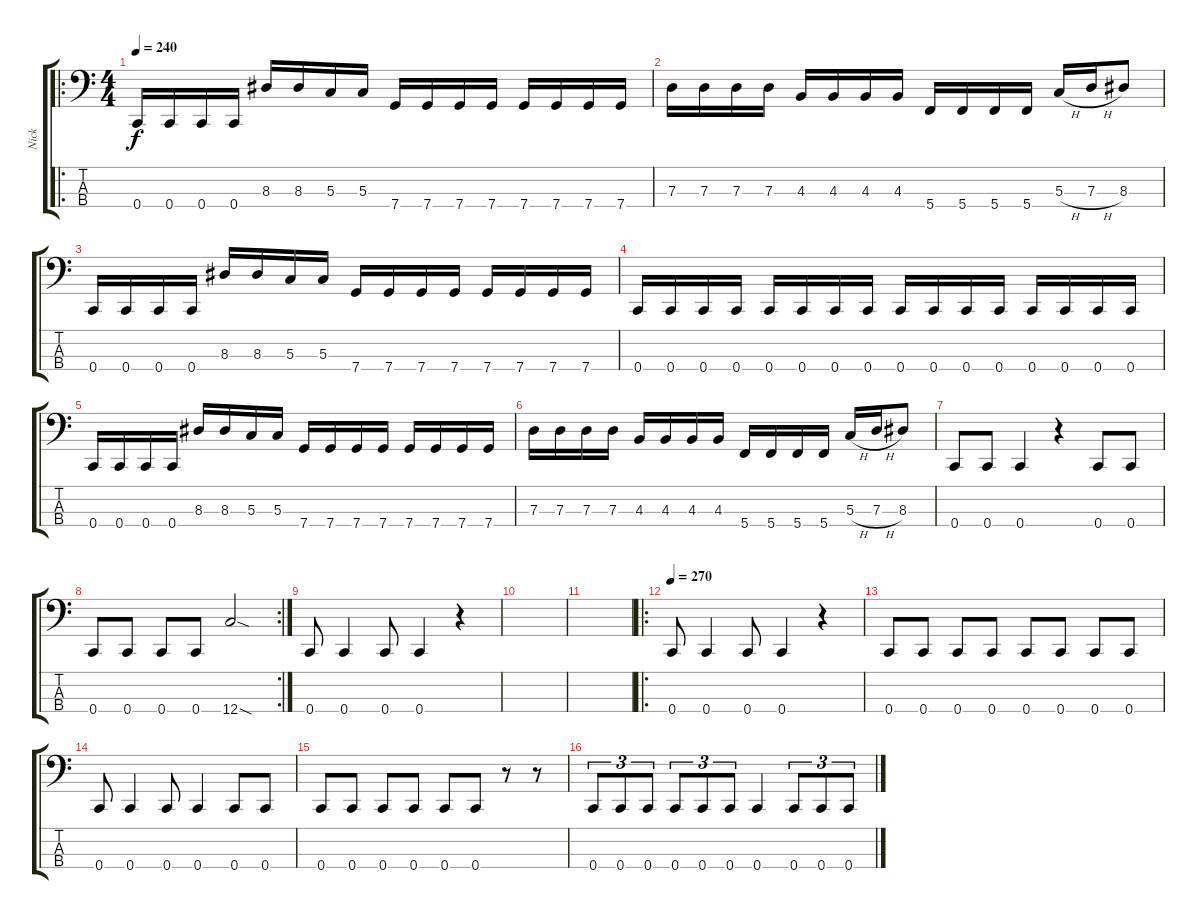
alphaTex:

\track ("Nick" "Nick") {instrument electricbassfinger}
\staff {score tabs}
\tuning (F2 C2 G1 C1) {hide}
\ro
\ts (4 4)
\tempo 240
\clef f4
\ks c
0.4.16{dy f} 0.4.16 0.4.16 0.4.16 8.3.16 8.3.16 5.3.16 5.3.16 7.4.16 7.4.16 7.4.16 7.4.16 7.4.16 7.4.16 7.4.16 7.4.16 |
7.3.16 7.3.16 7.3.16 7.3.16 4.3.16 4.3.16 4.3.16 4.3.16 5.4.16 5.4.16 5.4.16 5.4.16 5.3{h}.16 7.3{h}.16 8.3.8 |
0.4.16 0.4.16 0.4.16 0.4.16 8.3.16 8.3.16 5.3.16 5.3.16 7.4.16 7.4.16 7.4.16 7.4.16 7.4.16 7.4.16 7.4.16 7.4.16 |
0.4.16 0.4.16 0.4.16 0.4.16 0.4.16 0.4.16 0.4.16 0.4.16 0.4.16 0.4.16 0.4.16 0.4.16 0.4.16 0.4.16 0.4.16 0.4.16 |
0.4.16 0.4.16 0.4.16 0.4.16 8.3.16 8.3.16 5.3.16 5.3.16 7.4.16 7.4.16 7.4.16 7.4.16 7.4.16 7.4.16 7.4.16 7.4.16 |
7.3.16 7.3.16 7.3.16 7.3.16 4.3.16 4.3.16 4.3.16 4.3.16 5.4.16 5.4.16 5.4.16 5.4.16 5.3{h}.16 7.3{h}.16 8.3.8 |
0.4.8 0.4.8 0.4.4 r.4 0.4.8 0.4.8 |
\rc 2
0.4.8 0.4.8 0.4.8 0.4.8 12.4{sod}.2 |
0.4.8 0.4.4 0.4.8 0.4.4 r.4 |
|
|
\ro
\tempo 270
0.4.8 0.4.4 0.4.8 0.4.4 r.4 |
0.4.8 0.4.8 0.4.8 0.4.8 0.4.8 0.4.8 0.4.8 0.4.8 |
0.4.8 0.4.4 0.4.8 0.4.4 0.4.8 0.4.8 |
0.4.8 0.4.8 0.4.8 0.4.8 0.4.8 0.4.8 r.8 r.8 |
0.4.8{tu (3 2)} 0.4.8{tu (3 2)} 0.4.8{tu (3 2)} 0.4.8{tu (3 2)} 0.4.8{tu (3 2)} 0.4.8{tu (3 2)} 0.4.4 0.4.8{tu (3 2)} 0.4.8{tu (3 2)} 0.4.8{tu (3 2)}
